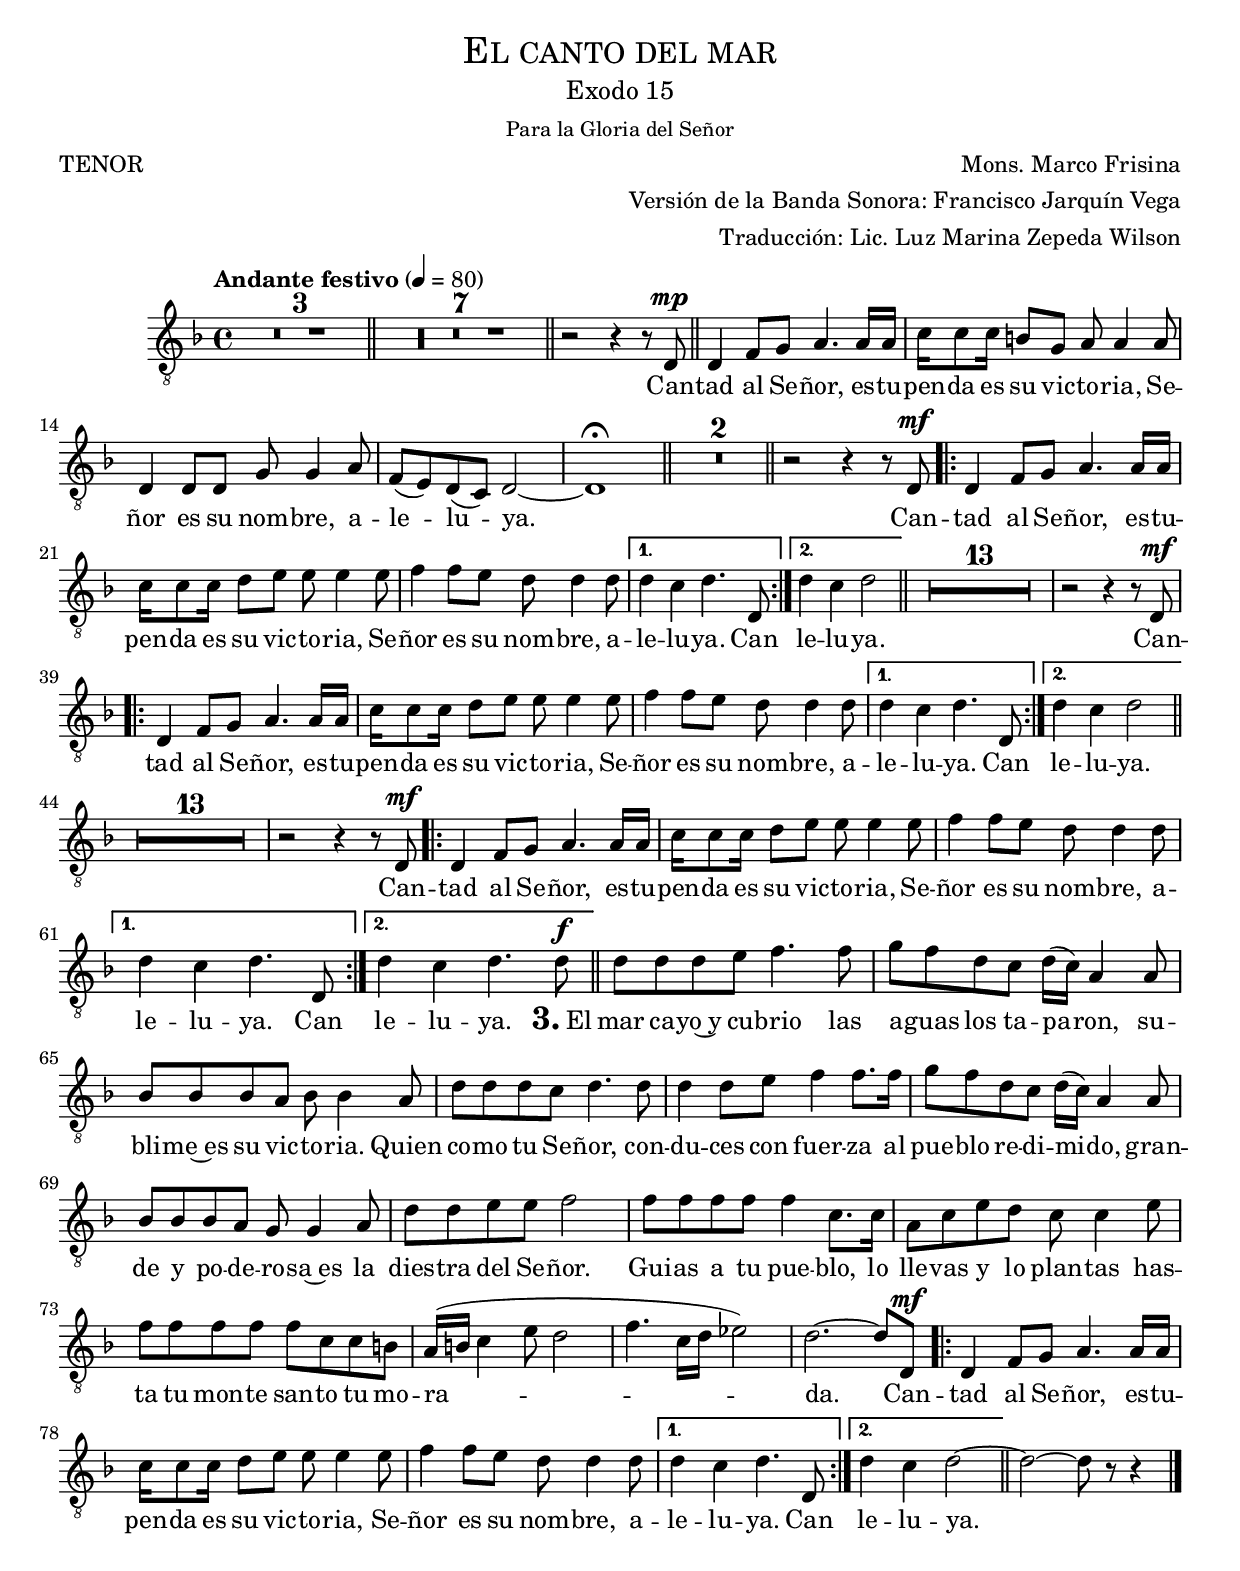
%  El canto del mar - Tenor
%  by serach.sam@

\language "espanol"
\version "2.23.2"

% --- Global parameters
%particle = 0
%jump = \break
%time = 4

% --- Includes
title = "El canto del mar"
subtitle = "Exodo 15"
subsubtitle = "Para la Gloria del Señor"
autor = "Mons. Marco Frisina"
arranger = "Versión de la Banda Sonora: Francisco Jarquín Vega"
other = "Traducción: Lic. Luz Marina Zepeda Wilson"
papper = "letter"
size = 20

global = {
    \tempo "Andante festivo" 4=80
  \key re \minor
  \time 4/4

  s1*3
  \bar "||"
  s1*7
  \bar "||"
  s1
  \bar "||"
  s1*5
  \bar "||"
  s1*2
  \bar "||"
  s1
  \repeat volta 2 { s1*3 }
  \alternative { { s1 } { s1 } }
  \bar "||"
  s1*14
  \repeat volta 2 { s1*3 }
  \alternative { { s1 } { s1 } }
  \bar "||"
  s1*14
  \repeat volta 2 { s1*3 }
  \alternative { { s1 } { s1 } }
  \bar "||"
  s1*14
  \repeat volta 2 { s1*3 }
  \alternative { { s1 } { s1 } }
  \bar "||"
  s1*1
  \bar "|."
}

tenor = \relative do {
  \compressEmptyMeasures
  \dynamicUp
  \clef "G_8"

  R1*10 | %10
  r2 r4 r8 re8\mp | %11
  re4 fa8 sol la4. la16 la |
  do16 do8 do16 si8 sol la la4 la8 |
  re,4 re8 re sol sol4 la8 |
  fa8( mi) re( do) re2~ |
  re1 \fermata | %16
  R1*2 | %18
  r2 r4 r8 re\mf | %19
  re4 fa8 sol la4. la16 la |
  do16 do8 do16 re8 mi mi mi4 mi8 |
  fa4 fa8 mi re re4 re8	|
  re4 do re4. re,8 | %23
  re'4 do re2 | %24
  R1*13 | %38
  r2 r4 r8 re,8\mf | %38
  re4 fa8 sol la4. la16 la | %39
  do16 do8 do16 re8 mi mi mi4 mi8 |
  fa4 fa8 mi re re4 re8	|
  re4 do re4. re,8 | %42
  re'4 do re2 | %43
  R1*13 | %56
  r2 r4 r8 re,\mf | %57
  re4 fa8 sol la4. la16 la | %58
  do16 do8 do16 re8 mi mi mi4 mi8 |
  fa4 fa8 mi re re4 re8	|
  re4 do re4. re,8 | %61
  re'4 do re4. re8\f | %62
  re8 re re mi fa4. fa8 | %63
  sol8 fa re do re16( do) la4 la8 |
  sib8 sib sib la sib sib4 la8 |
  re8 re re do re4. re8 |
  re4 re8 mi fa4 fa8. fa16 |
  sol8 fa re do re16( do) la4 la8 |
  sib8 sib sib la sol sol4 la8 |
  re8 re mi mi fa2 |
  fa8 fa fa fa fa4 do8. do16 |
  la8 do mi re do do4 mi8 |
  fa8 fa fa fa fa do do si |
  la16( si do4 mi8 re2 |
  fa4. do16 re mib2) |
  re2.~ re8 re,\mf | %76
  re4 fa8 sol la4. la16 la |
  do16 do8 do16 re8 mi mi mi4 mi8 |
  fa4 fa8 mi re re4 re8	|
  re4 do re4. re,8 | %80
  re'4 do re2~ | %81
  re2~ re8 r8 r4 | %82
}

tenor-lyrics = \lyricmode {
  Can -- tad al Se -- ñor, es -- tu -- pen -- da es su vic -- to -- ria, Se -- ñor es su nom -- bre, a -- le -- lu -- ya.

  Can -- tad al Se -- ñor, es -- tu -- pen -- da es su vic -- to -- ria, Se -- ñor es su nom -- bre, a -- le -- lu -- ya.  Can le -- lu -- ya.
  
  Can -- tad al Se -- ñor, es -- tu -- pen -- da es su vic -- to -- ria, Se -- ñor es su nom -- bre, a -- le -- lu -- ya. Can le -- lu -- ya.
  
  Can -- tad al Se -- ñor, es -- tu -- pen -- da es su vic -- to -- ria, Se -- ñor es su nom -- bre, a -- le -- lu -- ya. Can le -- lu -- ya.

  \markup{\fontsize #2 \bold "3." "El"} mar ca -- yo~y cu -- brio las a -- guas los ta -- pa -- ron,
  su -- bli -- me~es su vic -- to -- ria.
  Quien co -- mo tu Se -- ñor,
  con -- du -- ces con fuer -- za al pue -- blo re -- di -- mi -- do,
  gran -- de y po -- de -- ro -- sa~es la dies -- tra del Se -- ñor.
  Gui -- as a tu pue -- blo,
  lo lle -- vas y lo plan -- tas
  has -- ta tu mon -- te san -- to tu mo -- ra -- da.

  Can -- tad al Se -- ñor, es -- tu -- pen -- da es su vic -- to -- ria, Se -- ñor es su nom -- bre, a -- le -- lu -- ya. Can le -- lu -- ya.
}

% \include "metronome.ily"

% --- Global size
%#(set-global-staff-size \size)

% --- Header
\header {
  title = \markup{\medium \smallCaps \title}
  subtitle = \markup{\medium \subtitle}
  subsubtitle = \markup{\medium \subsubtitle}
  poet = "TENOR"
  composer = \autor
  arranger = \markup {\right-column { \arranger \other}}
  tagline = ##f
  breakbefore = ##t
}

% --- Music

% --- Harmony

% --- Sheet
\score {
  <<
    \new Staff { <<
      \set Staff.midiInstrument = #"choir aahs"
      %\set Staff.midiMaximumVolume = #1.5
      \new Voice = "tenor" { << \global \tenor >> }
      \new Lyrics \lyricsto "tenor" { \tenor-lyrics }
    >> }
    %\metronome
  >>
  \midi {}
  \layout {}
}

% --- Paper
\paper {
  #(set-default-paper-size "letter")
  page-breaking = #ly:page-turn-breaking
}
